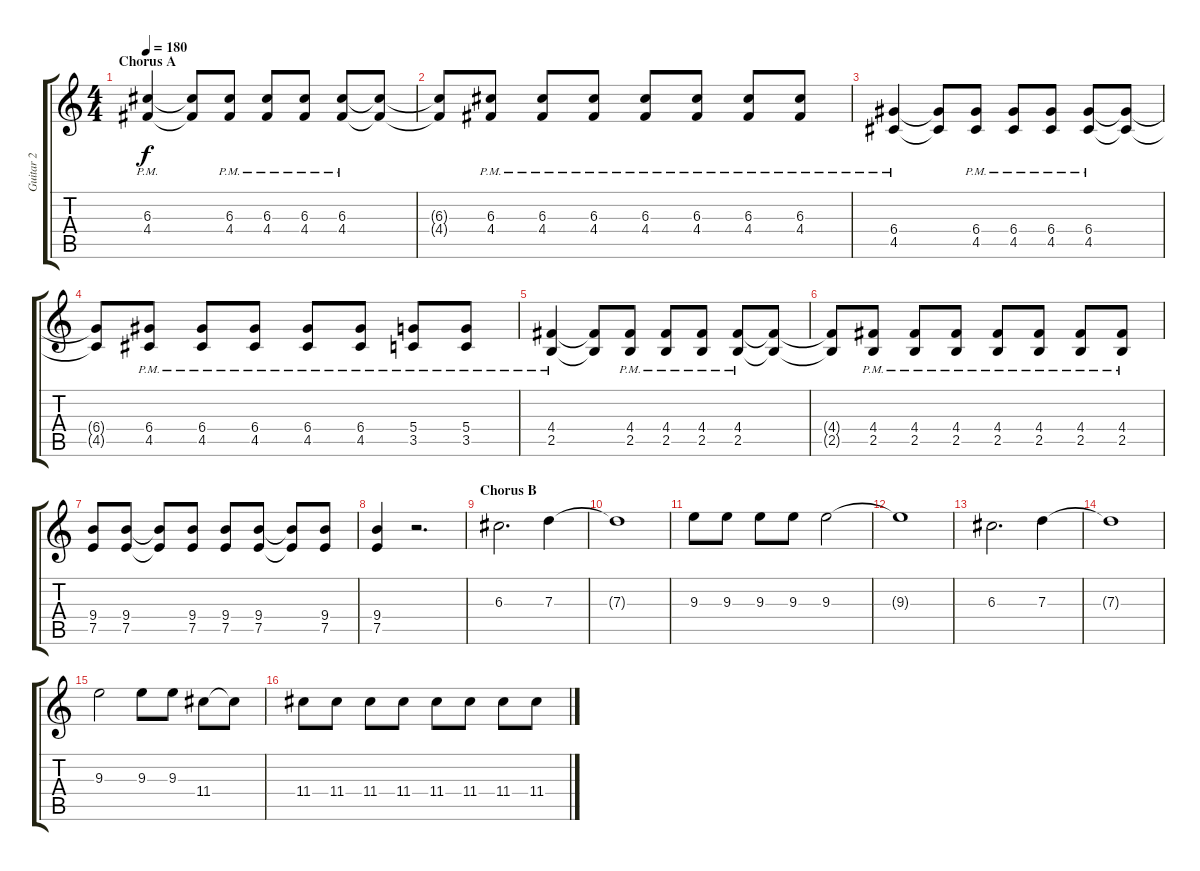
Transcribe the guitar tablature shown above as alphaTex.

\track ("Guitar 2" "Guitar 2") {instrument acousticguitarsteel}
\staff {score tabs}
\tuning (E4 B3 G3 D3 A2 E2) {hide}
\ts (4 4)
\section ("" "Chorus A")
\tempo 180
\clef g2
\ks c
(6.3{pm} 4.4{pm}).4{dy f} (6.3{t} 4.4{t}).8 (6.3{pm} 4.4{pm}).8 (6.3{pm} 4.4{pm}).8 (6.3{pm} 4.4{pm}).8 (6.3{pm} 4.4{pm}).8 (6.3{t} 4.4{t}).8 |
(6.3{t} 4.4{t}).8 (6.3{pm} 4.4{pm}).8 (6.3{pm} 4.4{pm}).8 (6.3{pm} 4.4{pm}).8 (6.3{pm} 4.4{pm}).8 (6.3{pm} 4.4{pm}).8 (6.3{pm} 4.4{pm}).8 (6.3{pm} 4.4{pm}).8 |
(6.4{pm} 4.5{pm}).4 (6.4{t} 4.5{t}).8 (6.4{pm} 4.5{pm}).8 (6.4{pm} 4.5{pm}).8 (6.4{pm} 4.5{pm}).8 (6.4{pm} 4.5{pm}).8 (6.4{t} 4.5{t}).8 |
(6.4{t} 4.5{t}).8 (6.4{pm} 4.5{pm}).8 (6.4{pm} 4.5{pm}).8 (6.4{pm} 4.5{pm}).8 (6.4{pm} 4.5{pm}).8 (6.4{pm} 4.5{pm}).8 (5.4{pm} 3.5{pm}).8 (5.4{pm} 3.5{pm}).8 |
(4.4{pm} 2.5{pm}).4 (4.4{t} 2.5{t}).8 (4.4{pm} 2.5{pm}).8 (4.4{pm} 2.5{pm}).8 (4.4{pm} 2.5{pm}).8 (4.4{pm} 2.5{pm}).8 (4.4{t} 2.5{t}).8 |
(4.4{t} 2.5{t}).8 (4.4{pm} 2.5{pm}).8 (4.4{pm} 2.5{pm}).8 (4.4{pm} 2.5{pm}).8 (4.4{pm} 2.5{pm}).8 (4.4{pm} 2.5{pm}).8 (4.4{pm} 2.5{pm}).8 (4.4{pm} 2.5{pm}).8 |
(9.4 7.5).8 (9.4 7.5).8 (9.4{t} 7.5{t}).8 (9.4 7.5).8 (9.4 7.5).8 (9.4 7.5).8 (9.4{t} 7.5{t}).8 (9.4 7.5).8 |
(9.4 7.5).4 r.2{d} |
\section ("" "Chorus B")
6.3.2{d} 7.3.4 |
7.3{t}.1 |
9.3.8 9.3.8 9.3.8 9.3.8 9.3.2 |
9.3{t}.1 |
6.3.2{d} 7.3.4 |
7.3{t}.1 |
9.3.2 9.3.8 9.3.8 11.4.8 11.4{t}.8 |
11.4.8 11.4.8 11.4.8 11.4.8 11.4.8 11.4.8 11.4.8 11.4.8
